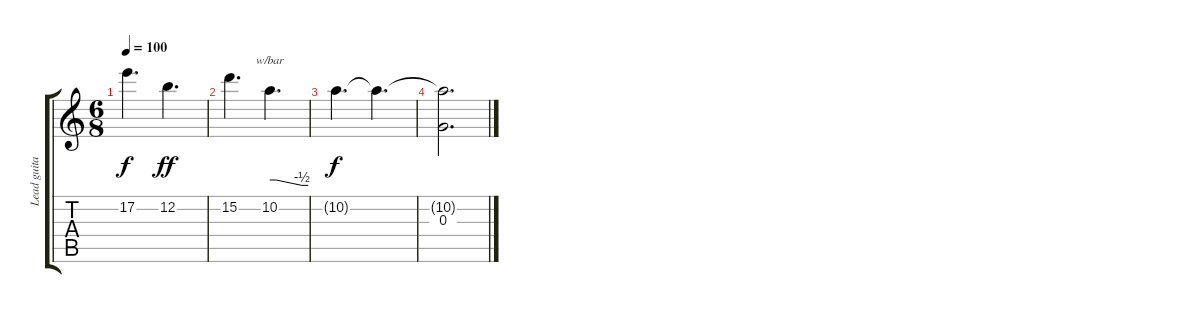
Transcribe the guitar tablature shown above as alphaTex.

\track ("Lead guitar" "Lead guita") {instrument overdrivenguitar}
\staff {score tabs}
\tuning (E4 B3 G3 D3 A2 E2) {hide}
\ts (6 8)
\tempo 100
\clef g2
\ks c
17.2.4{d dy f} 12.2.4{d dy ff} |
15.2.4{d} 10.2.4{d tbe (custom default 0 0 10 0 50 -2 60 -2)} |
10.2{t}.4{d dy f} 10.2{t}.4{d} |
(10.2{t} 0.3).2{d}
